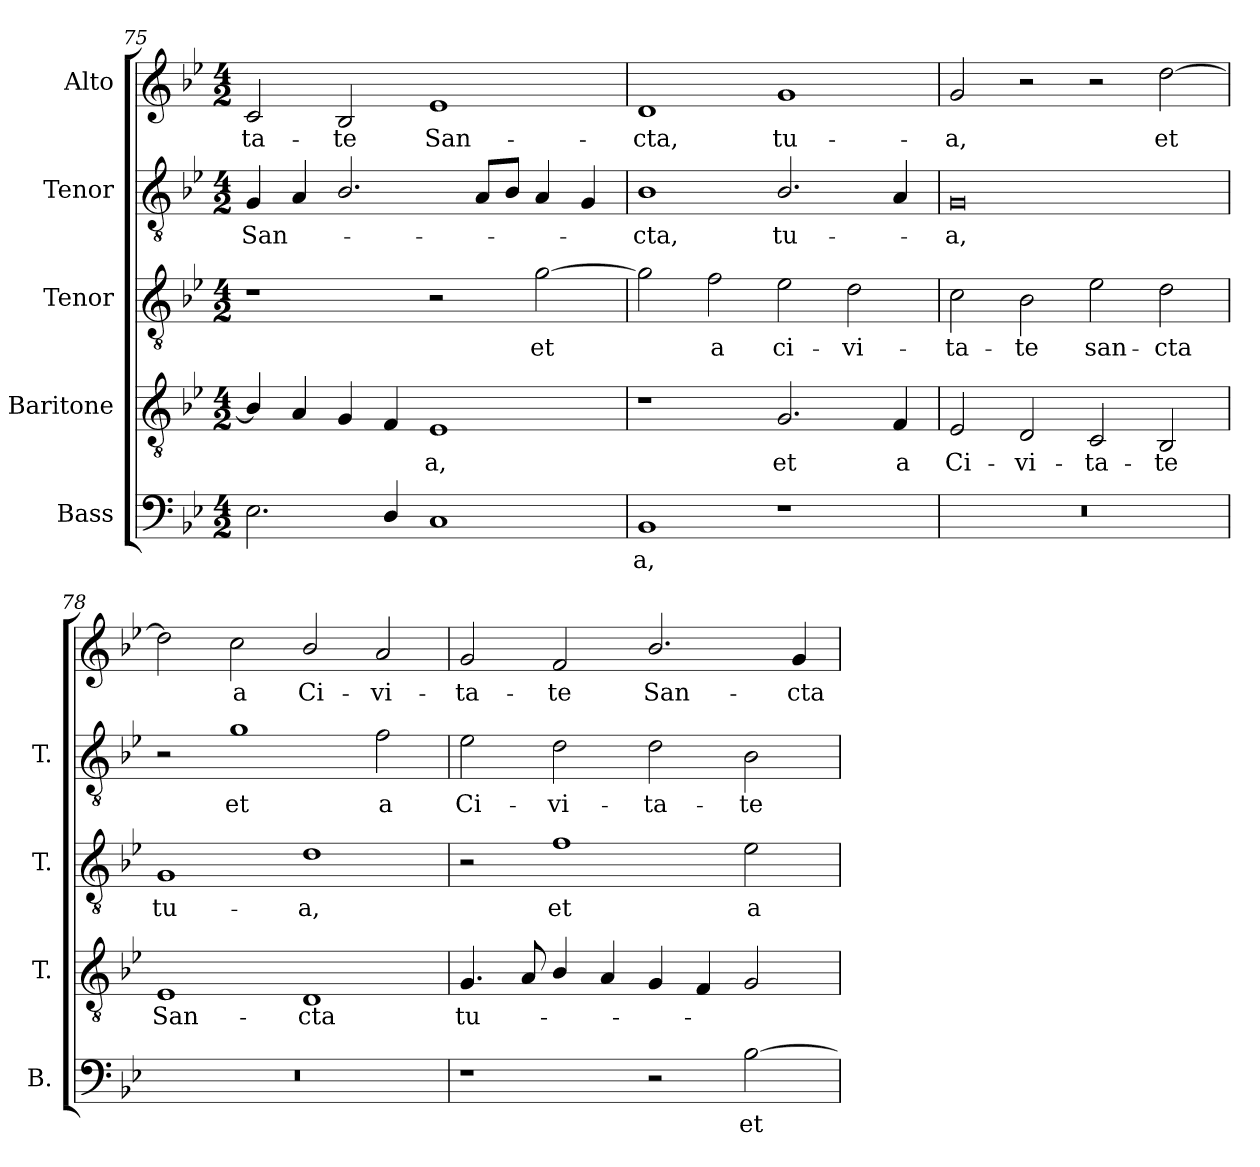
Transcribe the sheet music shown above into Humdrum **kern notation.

**kern	**text	**kern	**text	**kern	**text	**kern	**text	**kern	**text
*part5	*part5	*part4	*part4	*part3	*part3	*part2	*part2	*part1	*part1
*staff5	*staff5	*staff4	*staff4	*staff3	*staff3	*staff2	*staff2	*staff1	*staff1
*I"Bass	*	*I"Baritone	*	*I"Tenor	*	*I"Tenor	*	*I"Alto	*
*I'B.	*	*I'T.	*	*I'T.	*	*I'T.	*	*	*
*clefF4	*	*clefGv2	*	*clefGv2	*	*clefGv2	*	*clefG2	*
*	*	*ITrd7c12	*	*ITrd7c12	*	*ITrd7c12	*	*	*
*k[b-e-]	*	*k[b-e-]	*	*k[b-e-]	*	*k[b-e-]	*	*k[b-e-]	*
*B-:	*	*B-:	*	*B-:	*	*B-:	*	*B-:	*
*M4/2	*	*M4/2	*	*M4/2	*	*M4/2	*	*M4/2	*
=75	=75	=75	=75	=75	=75	=75	=75	=75	=75
!	!	!	!	!	!	!	!LO:LY:b:color=#000000	!	!
!	!	!	!	!	!	!	!	!	!LO:LY:b:color=#000000
2.E-i\	.	4BB-i/]	.	1r	.	4GGi/	San-	2ci/	-ta-
.	.	4AAi/	.	.	.	4AAi/	.	.	.
!	!	!	!	!	!	!	!	!	!LO:LY:b:color=#000000
.	.	4GGi/	.	.	.	2.BB-i/	.	2B-i/	-te
4Di/	.	4FFi/	.	.	.	.	.	.	.
!	!	!	!LO:LY:b:color=#000000	!	!	!	!	!	!
!	!	!	!	!	!	!	!	!	!LO:LY:b:color=#000000
1Ci	.	1EE-i	-a,	2r	.	.	.	1e-i	San-
.	.	.	.	.	.	8AAi/L	.	.	.
.	.	.	.	.	.	8BB-i/J	.	.	.
!	!	!	!	!	!LO:LY:b:color=#000000	!	!	!	!
.	.	.	.	[2Gi\	et	4AAi/	.	.	.
.	.	.	.	.	.	4GGi/	.	.	.
!!LO:PB:g=z
=76	=76	=76	=76	=76	=76	=76	=76	=76	=76
!	!LO:LY:b:color=#000000	!	!	!	!	!	!	!	!
!	!	!	!	!	!	!	!LO:LY:b:color=#000000	!	!
!	!	!	!	!	!	!	!	!	!LO:LY:b:color=#000000
1BB-i	-a,	1r	.	2Gi\]	.	1BB-i	-cta,	1di	-cta,
!	!	!	!	!	!LO:LY:b:color=#000000	!	!	!	!
.	.	.	.	2Fi\	a	.	.	.	.
!	!	!	!LO:LY:b:color=#000000	!	!	!	!	!	!
!	!	!	!	!	!LO:LY:b:color=#000000	!	!	!	!
!	!	!	!	!	!	!	!LO:LY:b:color=#000000	!	!
!	!	!	!	!	!	!	!	!	!LO:LY:b:color=#000000
1r	.	2.GGi/	et	2E-i\	ci-	2.BB-i/	tu-	1gi	tu-
!	!	!	!	!	!LO:LY:b:color=#000000	!	!	!	!
.	.	.	.	2Di\	-vi-	.	.	.	.
!	!	!	!LO:LY:b:color=#000000	!	!	!	!	!	!
.	.	4FFi/	a	.	.	4AAi/	.	.	.
=77	=77	=77	=77	=77	=77	=77	=77	=77	=77
!LO:N:vis=1	!	!	!	!	!	!	!	!	!
!	!	!	!LO:LY:b:color=#000000	!	!	!	!	!	!
!	!	!	!	!	!LO:LY:b:color=#000000	!	!	!	!
!	!	!	!	!	!	!	!LO:LY:b:color=#000000	!	!
!	!	!	!	!	!	!	!	!	!LO:LY:b:color=#000000
0r	.	2EE-i/	Ci-	2Ci\	-ta-	0GGi	-a,	2gi/	-a,
!	!	!	!LO:LY:b:color=#000000	!	!	!	!	!	!
!	!	!	!	!	!LO:LY:b:color=#000000	!	!	!	!
.	.	2DDi/	-vi-	2BB-i\	-te	.	.	2r	.
!	!	!	!LO:LY:b:color=#000000	!	!	!	!	!	!
!	!	!	!	!	!LO:LY:b:color=#000000	!	!	!	!
.	.	2CCi/	-ta-	2E-i\	san-	.	.	2r	.
!	!	!	!LO:LY:b:color=#000000	!	!	!	!	!	!
!	!	!	!	!	!LO:LY:b:color=#000000	!	!	!	!
!	!	!	!	!	!	!	!	!	!LO:LY:b:color=#000000
.	.	2BBB-i/	-te	2Di\	-cta	.	.	[2ddi\	et
=78	=78	=78	=78	=78	=78	=78	=78	=78	=78
!LO:N:vis=1	!	!	!	!	!	!	!	!	!
!	!	!	!LO:LY:b:color=#000000	!	!	!	!	!	!
!	!	!	!	!	!LO:LY:b:color=#000000	!	!	!	!
0r	.	1EE-i	San-	1GGi	tu-	2r	.	2ddi\]	.
!	!	!	!	!	!	!	!LO:LY:b:color=#000000	!	!
!	!	!	!	!	!	!	!	!	!LO:LY:b:color=#000000
.	.	.	.	.	.	1Gi	et	2cci\	a
!	!	!	!LO:LY:b:color=#000000	!	!	!	!	!	!
!	!	!	!	!	!LO:LY:b:color=#000000	!	!	!	!
!	!	!	!	!	!	!	!	!	!LO:LY:b:color=#000000
.	.	1DDi	-cta	1Di	-a,	.	.	2b-i/	Ci-
!	!	!	!	!	!	!	!LO:LY:b:color=#000000	!	!
!	!	!	!	!	!	!	!	!	!LO:LY:b:color=#000000
.	.	.	.	.	.	2Fi\	a	2ai/	-vi-
=79	=79	=79	=79	=79	=79	=79	=79	=79	=79
!	!	!	!LO:LY:b:color=#000000	!	!	!	!	!	!
!	!	!	!	!	!	!	!LO:LY:b:color=#000000	!	!
!	!	!	!	!	!	!	!	!	!LO:LY:b:color=#000000
1r	.	4.GGi/	tu-	2r	.	2E-i\	Ci-	2gi/	-ta-
.	.	8AAi/	.	.	.	.	.	.	.
!	!	!	!	!	!LO:LY:b:color=#000000	!	!	!	!
!	!	!	!	!	!	!	!LO:LY:b:color=#000000	!	!
!	!	!	!	!	!	!	!	!	!LO:LY:b:color=#000000
.	.	4BB-i/	.	1Fi	et	2Di\	-vi-	2fi/	-te
.	.	4AAi/	.	.	.	.	.	.	.
!	!	!	!	!	!	!	!LO:LY:b:color=#000000	!	!
!	!	!	!	!	!	!	!	!	!LO:LY:b:color=#000000
2r	.	4GGi/	.	.	.	2Di\	-ta-	2.b-i/	San-
.	.	4FFi/	.	.	.	.	.	.	.
!	!LO:LY:b:color=#000000	!	!	!	!	!	!	!	!
!	!	!	!	!	!LO:LY:b:color=#000000	!	!	!	!
!	!	!	!	!	!	!	!LO:LY:b:color=#000000	!	!
[2B-i\	et	2GGi/	.	2E-i\	a	2BB-i\	-te	.	.
!	!	!	!	!	!	!	!	!	!LO:LY:b:color=#000000
.	.	.	.	.	.	.	.	4gi/	-cta
=	=	=	=	=	=	=	=	=	=
*-	*-	*-	*-	*-	*-	*-	*-	*-	*-
